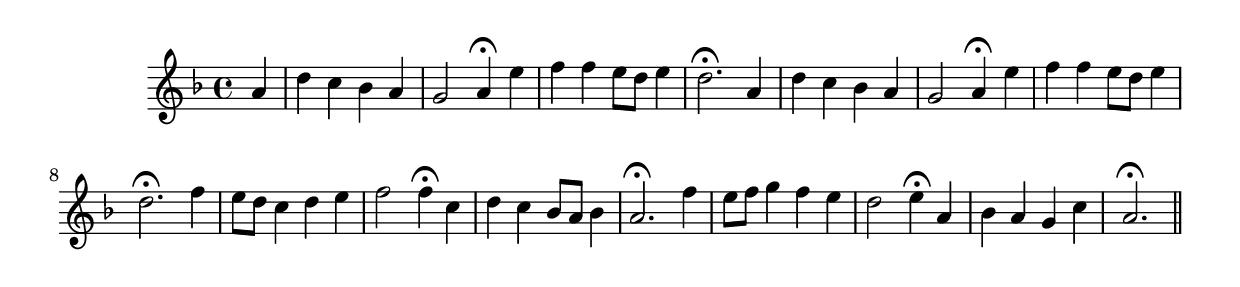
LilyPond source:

\version "2.14.0"
%{\header {
  title = "Chorale, `O Haupt voll Blut und Wunden,' from St. Matthew's Passion"
  composer = "J.S. Bach"
  date = "1729"
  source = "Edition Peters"
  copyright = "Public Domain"
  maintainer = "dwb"
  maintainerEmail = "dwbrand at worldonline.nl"
}%}
\score{{\key d \minor
\time 4/4
%{\tempo 4=130
%}\relative c'' {
  \partial 4    
  a4 | 
  d c bes a |
  g2 a4\fermata e' |
  f f e8 d e4 |
  d2.\fermata  a4 |
%%5  
  d c bes a |
  g2 a4\fermata  e' |
  f f e8 d e4 |
  d2.\fermata  f4 |
  e8 d c4 d e |
%%10
  f2 f4\fermata  c |
  d c bes8 a bes4 |
  a2.\fermata f'4 |
  e8 f g4 f e |
  d2 e4\fermata  a, |
%%15
  bes a g c |
  a2.\fermata  \bar "||"

}
}}